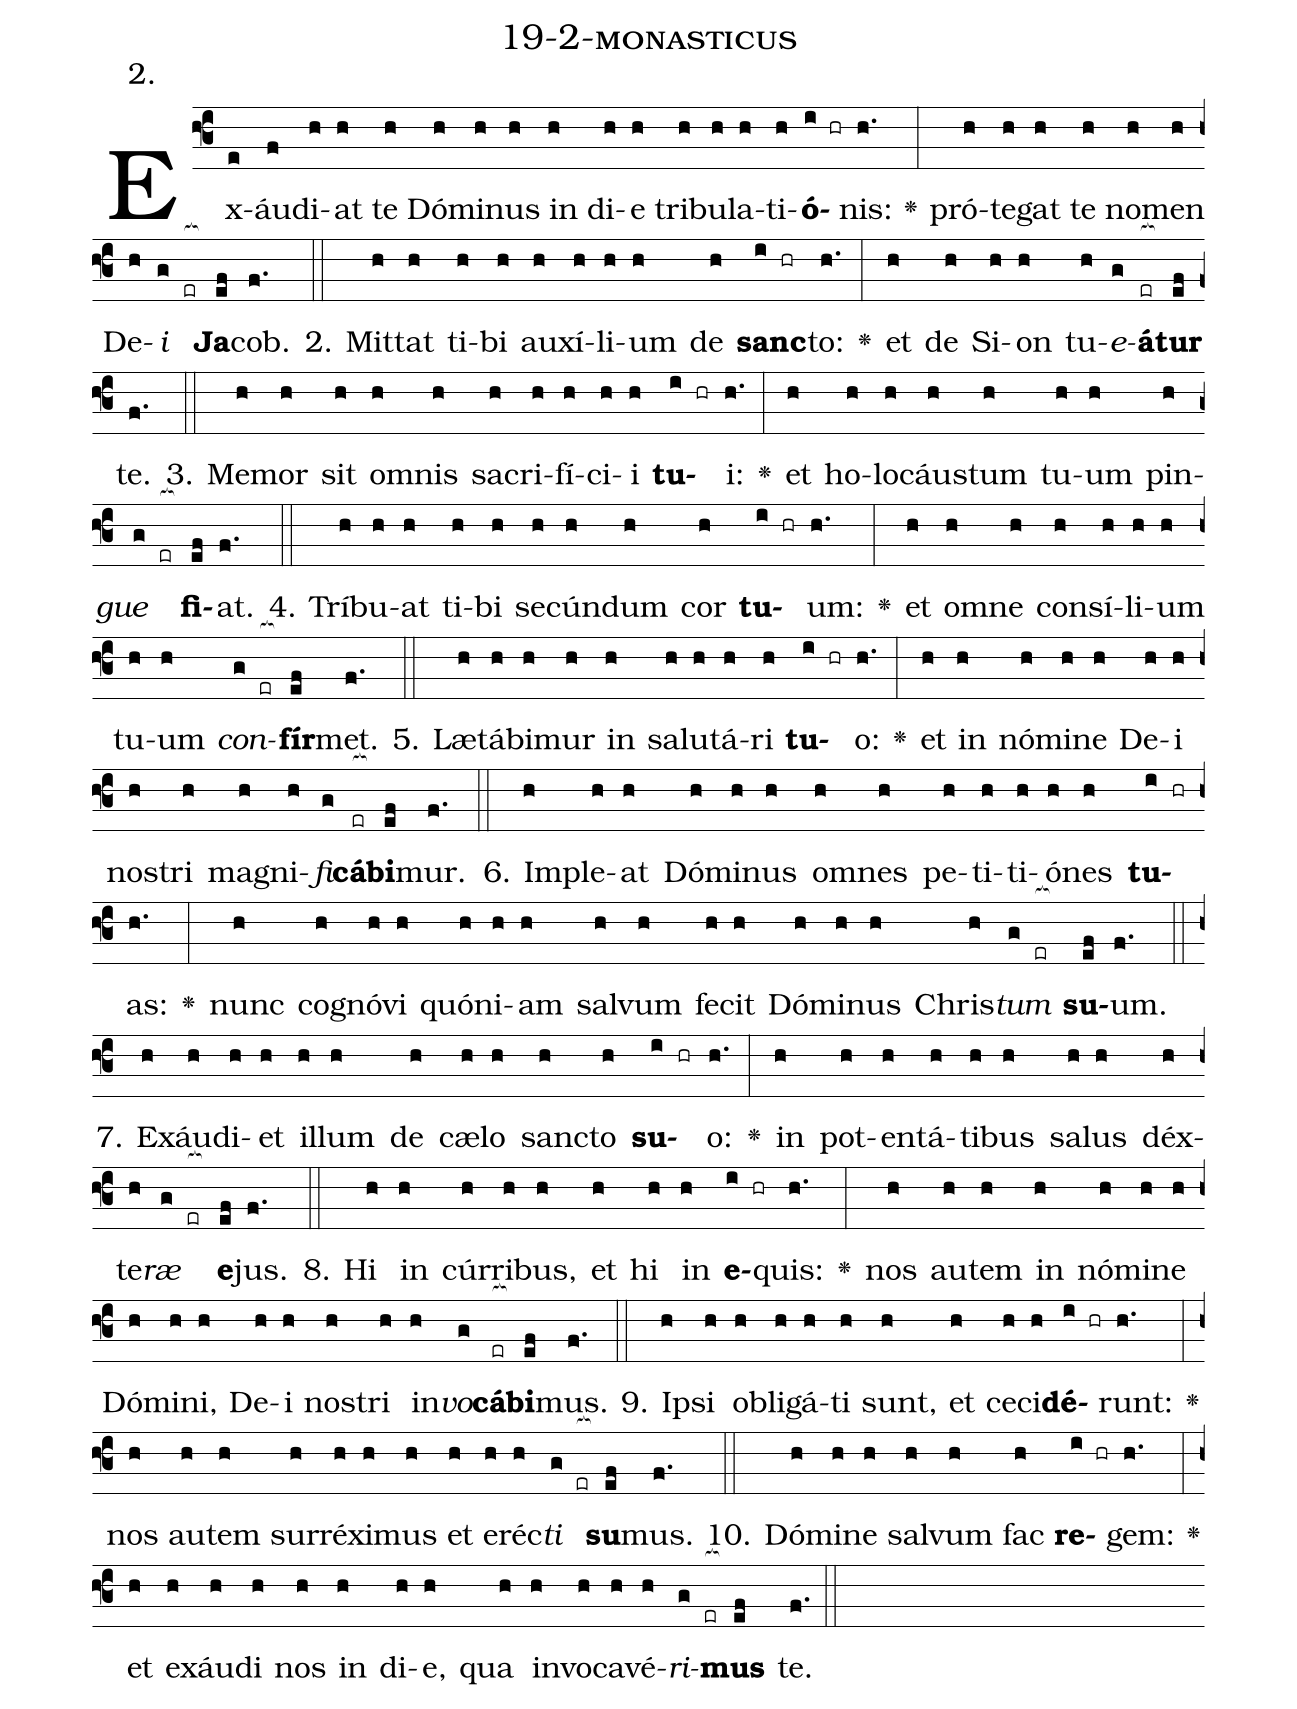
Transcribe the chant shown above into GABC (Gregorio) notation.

name: 19-2-monasticus;
annotation: 2.;
%%
(f3)Ex(e)áu(f)di(h)at(h) te(h) Dó(h)mi(h)nus(h) in(h) di(h)e(h) tri(h)bu(h)la(h)ti(h)<b>ó</b>(i hr)nis:(h.) <v>\greheightstar</v>(:) pró(h)te(h)gat(h) te(h) no(h)men(h) De(h)<i>i</i>(g er[ocb:1{]) <b>Ja</b>(ef[ocb:0}])cob.(f.) (::)
2. Mit(h)tat(h) ti(h)bi(h) au(h)xí(h)li(h)um(h) de(h) <b>sanc</b>(i hr)to:(h.) <v>\greheightstar</v>(:) et(h) de(h) Si(h)on(h) tu(h)<i>e</i>(g)<b>á</b>(er[ocb:1{])<b>tur</b>(ef[ocb:0}]) te.(f.) (::)
3. Me(h)mor(h) sit(h) om(h)nis(h) sa(h)cri(h)fí(h)ci(h)i(h) <b>tu</b>(i hr)i:(h.) <v>\greheightstar</v>(:) et(h) ho(h)lo(h)cáus(h)tum(h) tu(h)um(h) pin(h)<i>gue</i>(g er[ocb:1{]) <b>fi</b>(ef[ocb:0}])at.(f.) (::)
4. Trí(h)bu(h)at(h) ti(h)bi(h) se(h)cún(h)dum(h) cor(h) <b>tu</b>(i hr)um:(h.) <v>\greheightstar</v>(:) et(h) om(h)ne(h) con(h)sí(h)li(h)um(h) tu(h)um(h) <i>con</i>(g er[ocb:1{])<b>fír</b>(ef[ocb:0}])met.(f.) (::)
5. Læ(h)tá(h)bi(h)mur(h) in(h) sa(h)lu(h)tá(h)ri(h) <b>tu</b>(i hr)o:(h.) <v>\greheightstar</v>(:) et(h) in(h) nó(h)mi(h)ne(h) De(h)i(h) nos(h)tri(h) ma(h)gni(h)<i>fi</i>(g)<b>cá</b>(er[ocb:1{])<b>bi</b>(ef[ocb:0}])mur.(f.) (::)
6. Im(h)ple(h)at(h) Dó(h)mi(h)nus(h) om(h)nes(h) pe(h)ti(h)ti(h)ó(h)nes(h) <b>tu</b>(i hr)as:(h.) <v>\greheightstar</v>(:) nunc(h) co(h)gnó(h)vi(h) quón(h)i(h)am(h) sal(h)vum(h) fe(h)cit(h) Dó(h)mi(h)nus(h) Chris(h)<i>tum</i>(g er[ocb:1{]) <b>su</b>(ef[ocb:0}])um.(f.) (::)
7. Ex(h)áu(h)di(h)et(h) il(h)lum(h) de(h) cæ(h)lo(h) sanc(h)to(h) <b>su</b>(i hr)o:(h.) <v>\greheightstar</v>(:) in(h) pot(h)en(h)tá(h)ti(h)bus(h) sa(h)lus(h) déx(h)te(h)<i>ræ</i>(g er[ocb:1{]) <b>e</b>(ef[ocb:0}])jus.(f.) (::)
8. Hi(h) in(h) cúr(h)ri(h)bus,(h) et(h) hi(h) in(h) <b>e</b>(i hr)quis:(h.) <v>\greheightstar</v>(:) nos(h) au(h)tem(h) in(h) nó(h)mi(h)ne(h) Dó(h)mi(h)ni,(h) De(h)i(h) nos(h)tri(h) in(h)<i>vo</i>(g)<b>cá</b>(er[ocb:1{])<b>bi</b>(ef[ocb:0}])mus.(f.) (::)
9. Ip(h)si(h) ob(h)li(h)gá(h)ti(h) sunt,(h) et(h) ce(h)ci(h)<b>dé</b>(i hr)runt:(h.) <v>\greheightstar</v>(:) nos(h) au(h)tem(h) sur(h)ré(h)xi(h)mus(h) et(h) e(h)réc(h)<i>ti</i>(g er[ocb:1{]) <b>su</b>(ef[ocb:0}])mus.(f.) (::)
10. Dó(h)mi(h)ne(h) sal(h)vum(h) fac(h) <b>re</b>(i hr)gem:(h.) <v>\greheightstar</v>(:) et(h) ex(h)áu(h)di(h) nos(h) in(h) di(h)e,(h) qua(h) in(h)vo(h)ca(h)vé(h)<i>ri</i>(g er[ocb:1{])<b>mus</b>(ef[ocb:0}]) te.(f.) (::)
